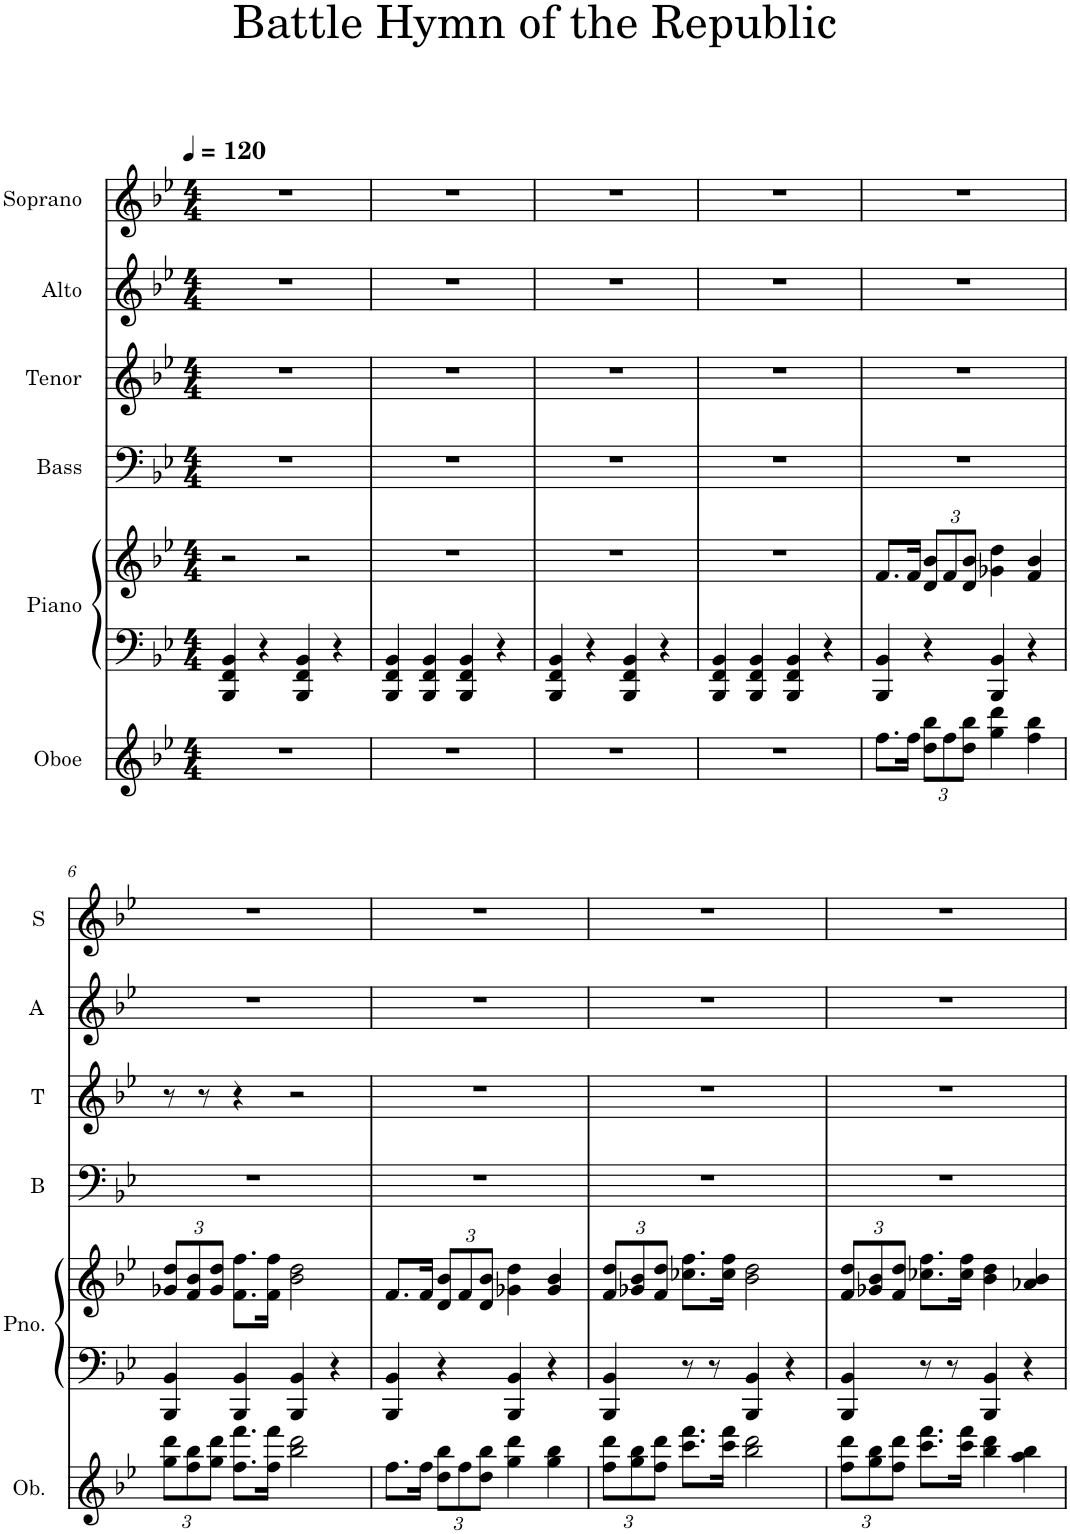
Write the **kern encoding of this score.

**kern	**kern	**kern	**kern	**kern	**kern	**kern
*part6	*part5	*part5	*part4	*part3	*part2	*part1
*staff7	*staff6	*staff5	*staff4	*staff3	*staff2	*staff1
*I"Oboe	*I"Piano	*	*I"Bass	*I"Tenor	*I"Alto	*I"Soprano
*I'Ob.	*I'Pno.	*	*I'B	*I'T	*I'A	*I'S
*clefG2	*clefF4	*clefG2	*clefF4	*clefG2	*clefG2	*clefG2
*k[b-e-]	*k[b-e-]	*k[b-e-]	*k[b-e-]	*k[b-e-]	*k[b-e-]	*k[b-e-]
*M4/4	*M4/4	*M4/4	*M4/4	*M4/4	*M4/4	*M4/4
*MM120	*MM120	*MM120	*MM120	*MM120	*MM120	*MM120
=1	=1	=1	=1	=1	=1	=1
1r	4BBB-/ 4FF/ 4BB-/	2r	1r	1r	1r	1r
.	4r	.	.	.	.	.
.	4BBB-/ 4FF/ 4BB-/	2r	.	.	.	.
.	4r	.	.	.	.	.
=2	=2	=2	=2	=2	=2	=2
1r	4BBB-/ 4FF/ 4BB-/	1r	1r	1r	1r	1r
.	4BBB-/ 4FF/ 4BB-/	.	.	.	.	.
.	4BBB-/ 4FF/ 4BB-/	.	.	.	.	.
.	4r	.	.	.	.	.
=3	=3	=3	=3	=3	=3	=3
1r	4BBB-/ 4FF/ 4BB-/	1r	1r	1r	1r	1r
.	4r	.	.	.	.	.
.	4BBB-/ 4FF/ 4BB-/	.	.	.	.	.
.	4r	.	.	.	.	.
=4	=4	=4	=4	=4	=4	=4
1r	4BBB-/ 4FF/ 4BB-/	1r	1r	1r	1r	1r
.	4BBB-/ 4FF/ 4BB-/	.	.	.	.	.
.	4BBB-/ 4FF/ 4BB-/	.	.	.	.	.
.	4r	.	.	.	.	.
=5	=5	=5	=5	=5	=5	=5
8.ff\L	4BBB-/ 4BB-/	8.f/L	1r	1r	1r	1r
16ff\Jk	.	16f/Jk	.	.	.	.
*Xbrackettup	*	*Xbrackettup	*	*	*	*
12dd\ 12bb-\L	4r	12d/ 12b-/L	.	.	.	.
12ff\	.	12f/	.	.	.	.
12dd\ 12bb-\J	.	12d/ 12b-/J	.	.	.	.
4gg\ 4ddd\	4BBB-/ 4BB-/	4g-X\ 4dd\	.	.	.	.
4ff\ 4bb-\	4r	4f/ 4b-/	.	.	.	.
!!LO:LB:g=z
=6	=6	=6	=6	=6	=6	=6
12gg\ 12ddd\L	4BBB-/ 4BB-/	12g-X/ 12dd/L	1r	8r	1r	1r
12ff\ 12bb-\	.	12f/ 12b-/	.	.	.	.
.	.	.	.	8r	.	.
12gg\ 12ddd\J	.	12g-/ 12dd/J	.	.	.	.
8.ff\ 8.fff\L	4BBB-/ 4BB-/	8.f\ 8.ff\L	.	4r	.	.
16ff\ 16fff\Jk	.	16f\ 16ff\Jk	.	.	.	.
2bb-\ 2ddd\	4BBB-/ 4BB-/	2b-\ 2dd\	.	2r	.	.
.	4r	.	.	.	.	.
=7	=7	=7	=7	=7	=7	=7
8.ff\L	4BBB-/ 4BB-/	8.f/L	1r	1r	1r	1r
16ff\Jk	.	16f/Jk	.	.	.	.
12dd\ 12bb-\L	4r	12d/ 12b-/L	.	.	.	.
12ff\	.	12f/	.	.	.	.
12dd\ 12bb-\J	.	12d/ 12b-/J	.	.	.	.
4gg\ 4ddd\	4BBB-/ 4BB-/	4g-X\ 4dd\	.	.	.	.
4gg\ 4bb-\	4r	4g-/ 4b-/	.	.	.	.
=8	=8	=8	=8	=8	=8	=8
12ff\ 12ddd\L	4BBB-/ 4BB-/	12f/ 12dd/L	1r	1r	1r	1r
12gg\ 12bb-\	.	12g-X/ 12b-/	.	.	.	.
12ff\ 12ddd\J	.	12f/ 12dd/J	.	.	.	.
8.ccc\ 8.fff\L	8r	8.cc-X\ 8.ff\L	.	.	.	.
.	8r	.	.	.	.	.
16ccc\ 16fff\Jk	.	16cc-\ 16ff\Jk	.	.	.	.
2bb-\ 2ddd\	4BBB-/ 4BB-/	2b-\ 2dd\	.	.	.	.
.	4r	.	.	.	.	.
=9	=9	=9	=9	=9	=9	=9
12ff\ 12ddd\L	4BBB-/ 4BB-/	12f/ 12dd/L	1r	1r	1r	1r
12gg\ 12bb-\	.	12g-X/ 12b-/	.	.	.	.
12ff\ 12ddd\J	.	12f/ 12dd/J	.	.	.	.
8.ccc\ 8.fff\L	8r	8.cc-X\ 8.ff\L	.	.	.	.
.	8r	.	.	.	.	.
16ccc\ 16fff\Jk	.	16cc-\ 16ff\Jk	.	.	.	.
4bb-\ 4ddd\	4BBB-/ 4BB-/	4b-\ 4dd\	.	.	.	.
4aa\ 4bb-\	4r	4a-X/ 4b-/	.	.	.	.
=	=	=	=	=	=	=
*-	*-	*-	*-	*-	*-	*-
